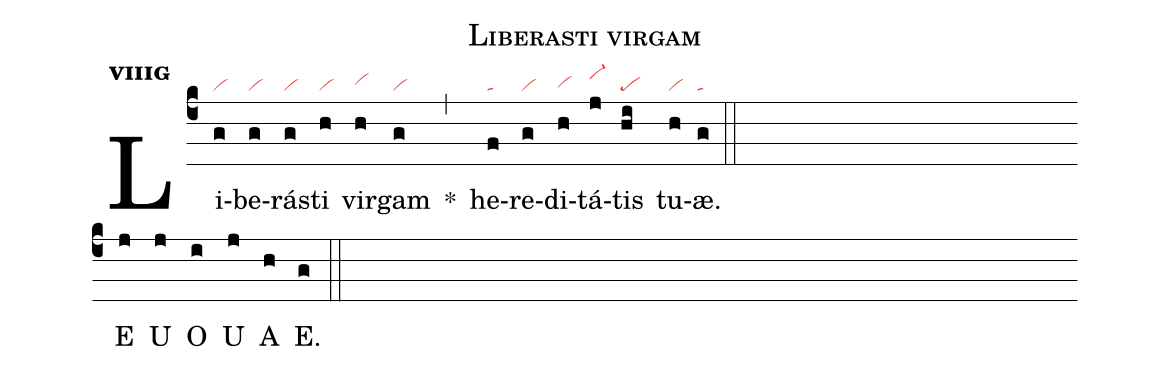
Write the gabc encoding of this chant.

name:Liberasti virgam;
office-part:an;
mode:8g;
nabc-lines:1;
%%
initial-style: 1;
name:Liberasti virgam;
mode: 8;
office-part: Antiphona;
annotation: Ant.;
annotation: viii g;
nabc-lines:1;
%%
(c4) Li(g|vi)be(g|vi)rás(g|vi)ti(h|vi) vir(h|vihh)gam(g|vi) <sp>*</sp>(,) he(f|ta)re(g|vi)di(h|vihg)tá(j|vi-hj)tis(hi|pe) tu(h|vi)æ.(g|ta) (::Z)
<eu>E(j) U(j) O(i) U(j) A(h) E.(g) </eu>(::)
